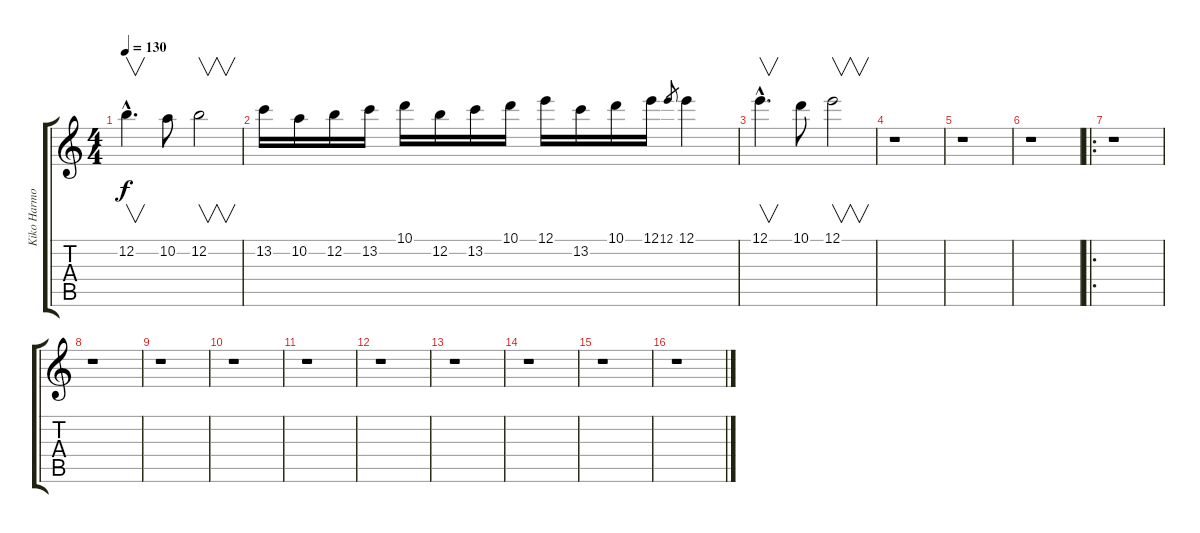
\track ("Kiko Harmonizer" "Kiko Harmo") {instrument distortionguitar}
\staff {score tabs}
\tuning (E4 B3 G3 D3 A2 E2) {hide}
\ts (4 4)
\tempo 130
\clef g2
\ks c
12.2{hac}.4{v d dy f} 10.2.8 12.2.2{v} |
13.2.16 10.2.16 12.2.16 13.2.16 10.1.16 12.2.16 13.2.16 10.1.16 12.1.16 13.2.16 10.1.16 12.1.16 12.1.8{gr} 12.1.4 |
12.1{hac}.4{v d} 10.1.8 12.1.2{v} |
r.1 |
r.1 |
r.1 |
\ro
r.1 |
r.1 |
r.1 |
r.1 |
r.1 |
r.1 |
r.1 |
r.1 |
r.1 |
r.1
